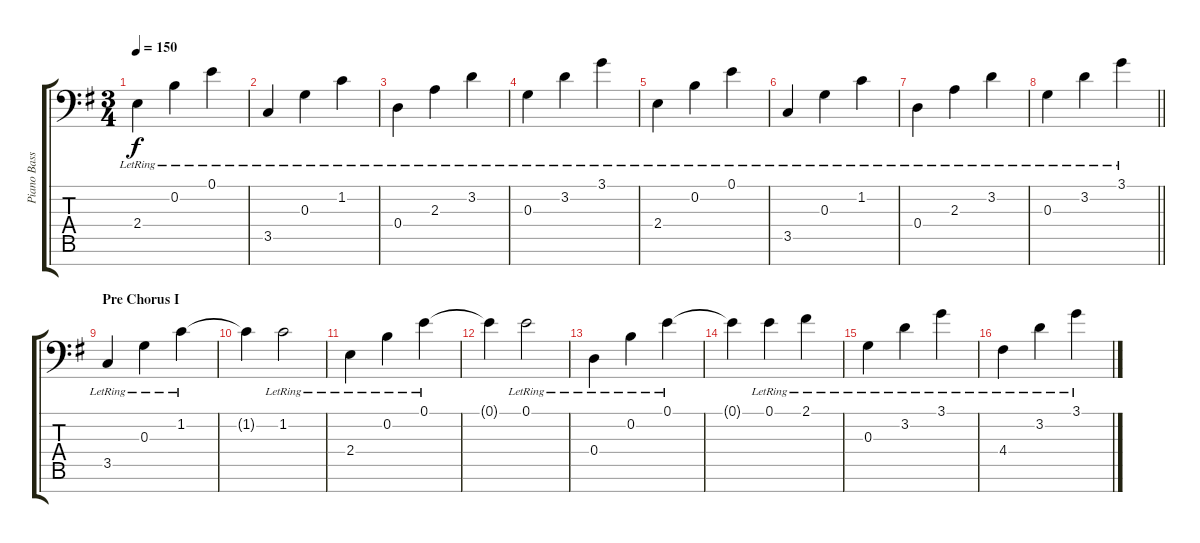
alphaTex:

\track ("Piano Bass" "Piano Bass") {instrument acousticgrandpiano}
\staff {score tabs}
\tuning (E4 B3 G3 D3 A2 E2 A1) {hide}
\ts (3 4)
\tempo 150
\clef f4
\ks g
2.4{lr}.4{dy f} 0.2{lr}.4 0.1{lr}.4 |
3.5{lr}.4 0.3{lr}.4 1.2{lr}.4 |
0.4{lr}.4 2.3{lr}.4 3.2{lr}.4 |
0.3{lr}.4 3.2{lr}.4 3.1{lr}.4 |
2.4{lr}.4 0.2{lr}.4 0.1{lr}.4 |
3.5{lr}.4 0.3{lr}.4 1.2{lr}.4 |
0.4{lr}.4 2.3{lr}.4 3.2{lr}.4 |
\barLineRight lightlight
0.3{lr}.4 3.2{lr}.4 3.1{lr}.4 |
\section ("" "Pre Chorus I")
3.5{lr}.4 0.3{lr}.4 1.2{lr}.4 |
1.2{t}.4 1.2{lr}.2 |
2.4{lr}.4 0.2{lr}.4 0.1{lr}.4 |
0.1{t}.4 0.1{lr}.2 |
0.4{lr}.4 0.2{lr}.4 0.1{lr}.4 |
0.1{t}.4 0.1{lr}.4 2.1{lr}.4 |
0.3{lr}.4 3.2{lr}.4 3.1{lr}.4 |
4.4{lr}.4 3.2{lr}.4 3.1{lr}.4
